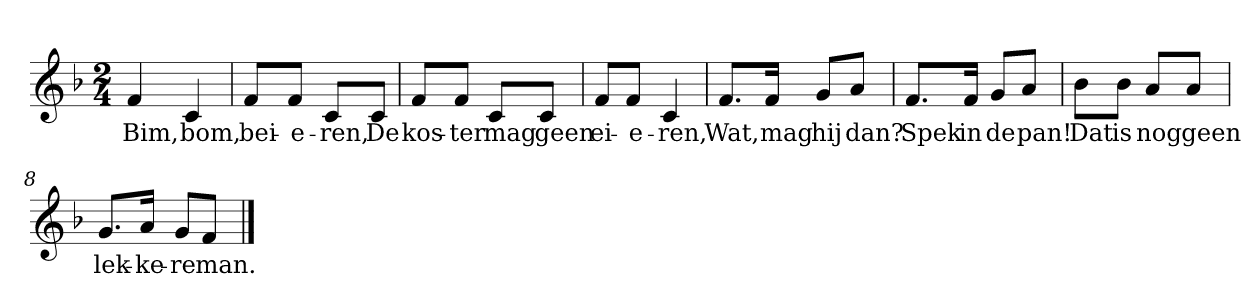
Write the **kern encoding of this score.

**kern	**text
*part1	*part1
*staff1	*staff1
*clefG2	*
*k[b-]	*
*F:	*
*M2/4	*
*MM120	*
=1	=1
4f	Bim,
4c	bom,
=2	=2
8f/L	bei-
8f/J	-e-
8c/L	-ren,
8c/J	De
=3	=3
8f/L	kos-
8f/J	-ter
8c/L	mag
8c/J	geen
=4	=4
8f/L	ei-
8f/J	-e-
4c	-ren,
=5	=5
8.f/L	Wat,
16f/Jk	mag
8g/L	hij
8a/J	dan?
=6	=6
8.f/L	Spek
16f/Jk	in
8g/L	de
8a/J	pan!
=7	=7
8b-\L	Dat
8b-\J	is
8a/L	nog
8a/J	geen
=8	=8
8.g/L	lek-
16a/Jk	-ke-
8g/L	-re
8f/J	man.
==	==
*-	*-
